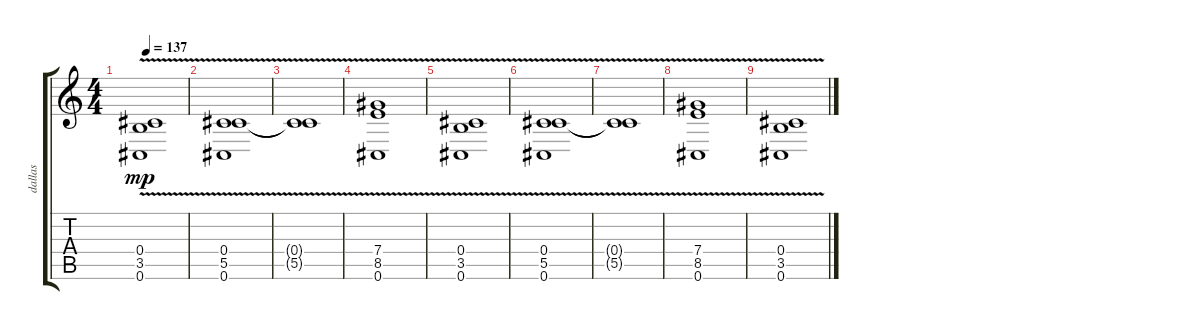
\track ("dallas" "dallas") {instrument distortionguitar}
\staff {score tabs}
\tuning (Eb4 Bb3 Gb3 Db3 Ab2 Db2) {hide}
\ts (4 4)
\tempo 137
\clef g2
\ks c
(0.4{v} 3.5 0.6).1{dy mp} |
(0.4{v} 5.5 0.6).1{volume 2} |
(0.4{t} 5.5{t}).1 |
(7.4{v} 8.5 0.6).1 |
(0.4{v} 3.5 0.6).1 |
(0.4{v} 5.5 0.6).1{volume 0} |
(0.4{t} 5.5{t}).1 |
(7.4{v} 8.5 0.6).1 |
(0.4{v} 3.5 0.6).1
